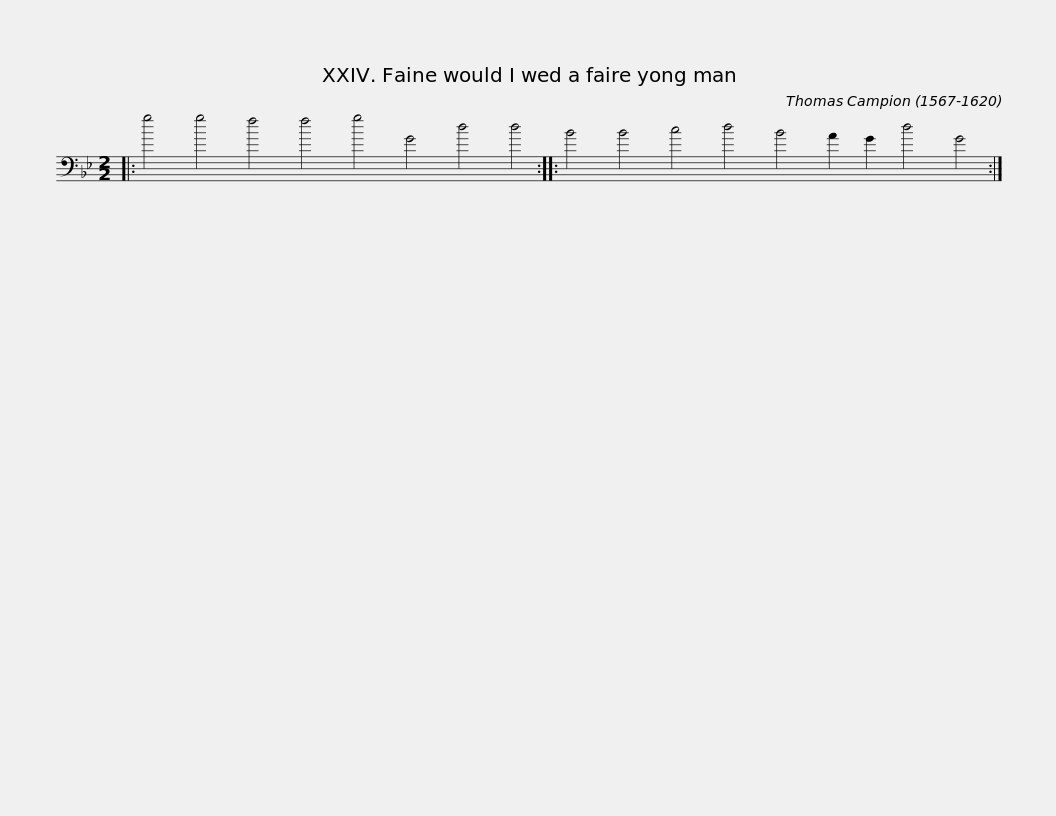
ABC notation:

X:1
L:1/8
M:2/2
I:linebreak $
K:Gmin
V:1 bass
V:1
|: g4 g4 f4 f4 g4 G4 d4 d4 :: B4 B4 c4 d4 B4 A2 G2 d4 G4 :| %2
